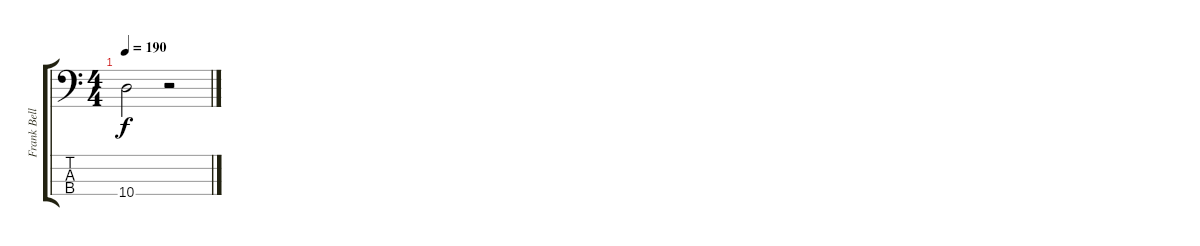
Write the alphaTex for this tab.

\track ("Frank Bello" "Frank Bell") {instrument electricbasspick}
\staff {score tabs}
\tuning (G2 D2 A1 E1) {hide}
\ts (4 4)
\tempo 190
\clef f4
\ks c
10.4{t}.2{dy f} r.2
